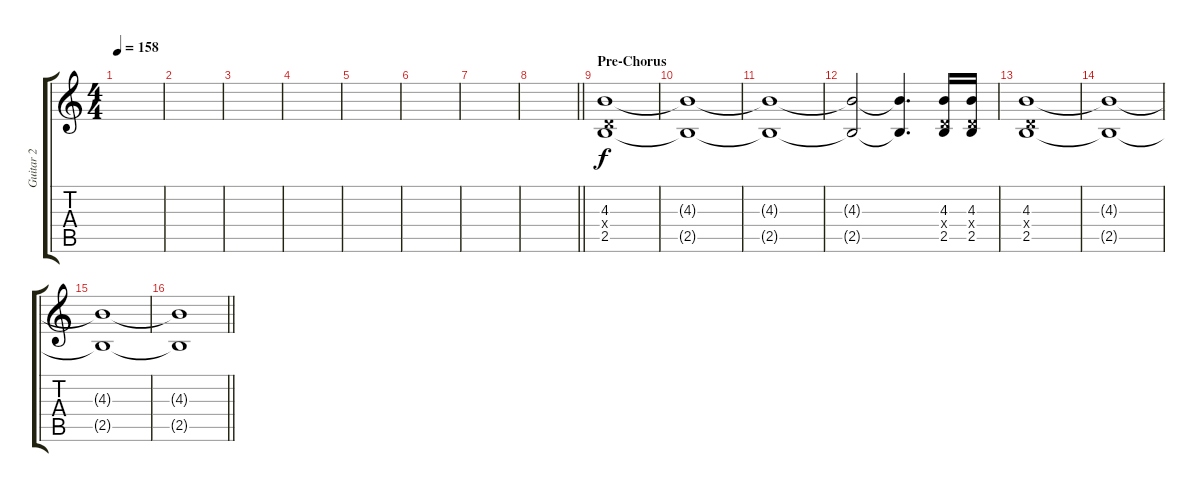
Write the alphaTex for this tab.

\track ("Guitar 2" "Guitar 2") {instrument overdrivenguitar}
\staff {score tabs}
\tuning (E4 B3 G3 D3 A2 E2) {hide}
\ts (4 4)
\tempo 158
\clef g2
\ks c
|
|
|
|
|
|
|
\barLineRight lightlight
|
\section ("" "Pre-Chorus")
(4.3 0.4{x} 2.5).1 |
(4.3{t} 2.5{t}).1 |
(4.3{t} 2.5{t}).1 |
(4.3{t} 2.5{t}).2 (4.3{t} 2.5{t}).4{d} (4.3 0.4{x} 2.5).16 (4.3 0.4{x} 2.5).16 |
(4.3 0.4{x} 2.5).1 |
(4.3{t} 2.5{t}).1 |
(4.3{t} 2.5{t}).1 |
\barLineRight lightlight
(4.3{t} 2.5{t}).1
